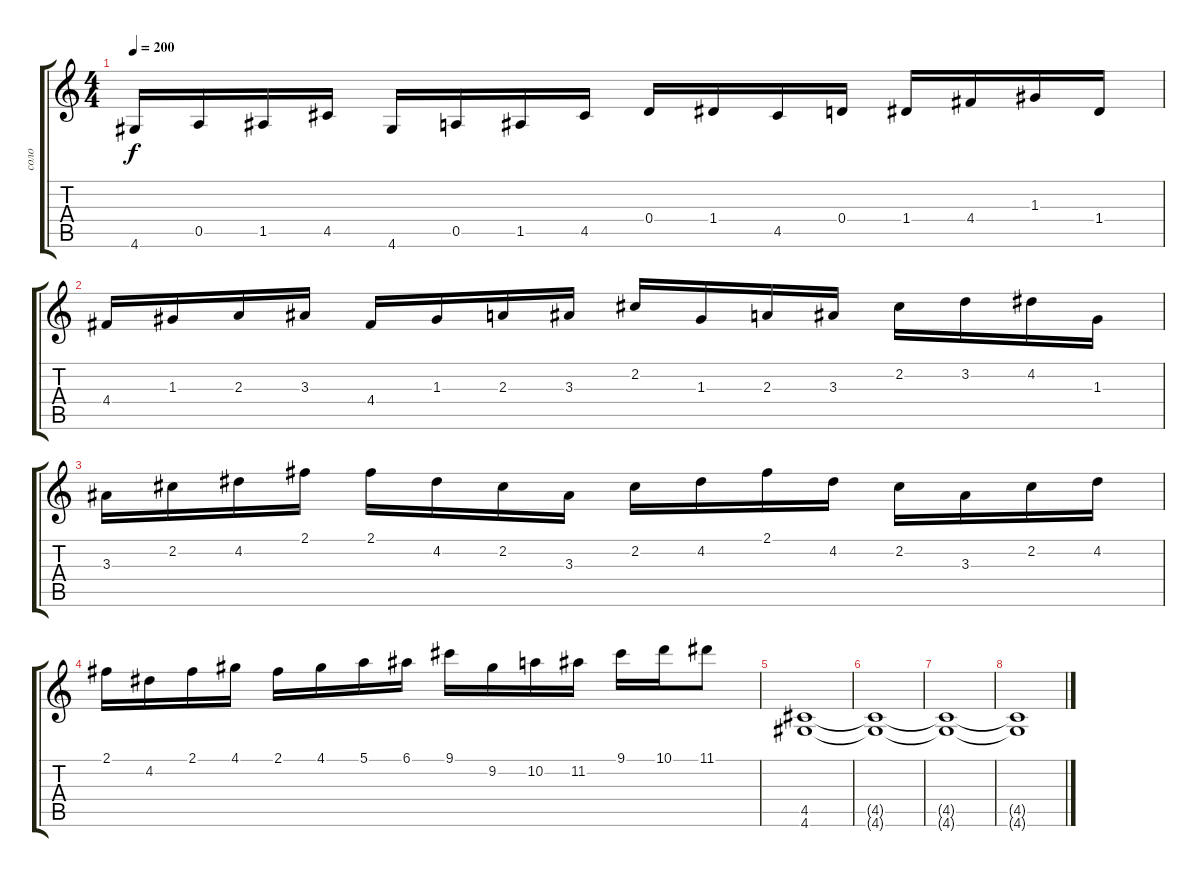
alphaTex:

\track ("соло" "соло") {instrument distortionguitar}
\staff {score tabs}
\tuning (E4 B3 G3 D3 A2 E2) {hide}
\ts (4 4)
\tempo 200
\clef g2
\ks c
4.6.16{dy f} 0.5.16 1.5.16 4.5.16 4.6.16 0.5.16 1.5.16 4.5.16 0.4.16 1.4.16 4.5.16 0.4.16 1.4.16 4.4.16 1.3.16 1.4.16 |
4.4.16 1.3.16 2.3.16 3.3.16 4.4.16 1.3.16 2.3.16 3.3.16 2.2.16 1.3.16 2.3.16 3.3.16 2.2.16 3.2.16 4.2.16 1.3.16 |
3.3.16 2.2.16 4.2.16 2.1.16 2.1.16 4.2.16 2.2.16 3.3.16 2.2.16 4.2.16 2.1.16 4.2.16 2.2.16 3.3.16 2.2.16 4.2.16 |
2.1.16 4.2.16 2.1.16 4.1.16 2.1.16 4.1.16 5.1.16 6.1.16 9.1.16 9.2.16 10.2.16 11.2.16 9.1.16 10.1.16 11.1.8 |
(4.5 4.6).1 |
(4.5{t} 4.6{t}).1 |
(4.5{t} 4.6{t}).1 |
(4.5{t} 4.6{t}).1
